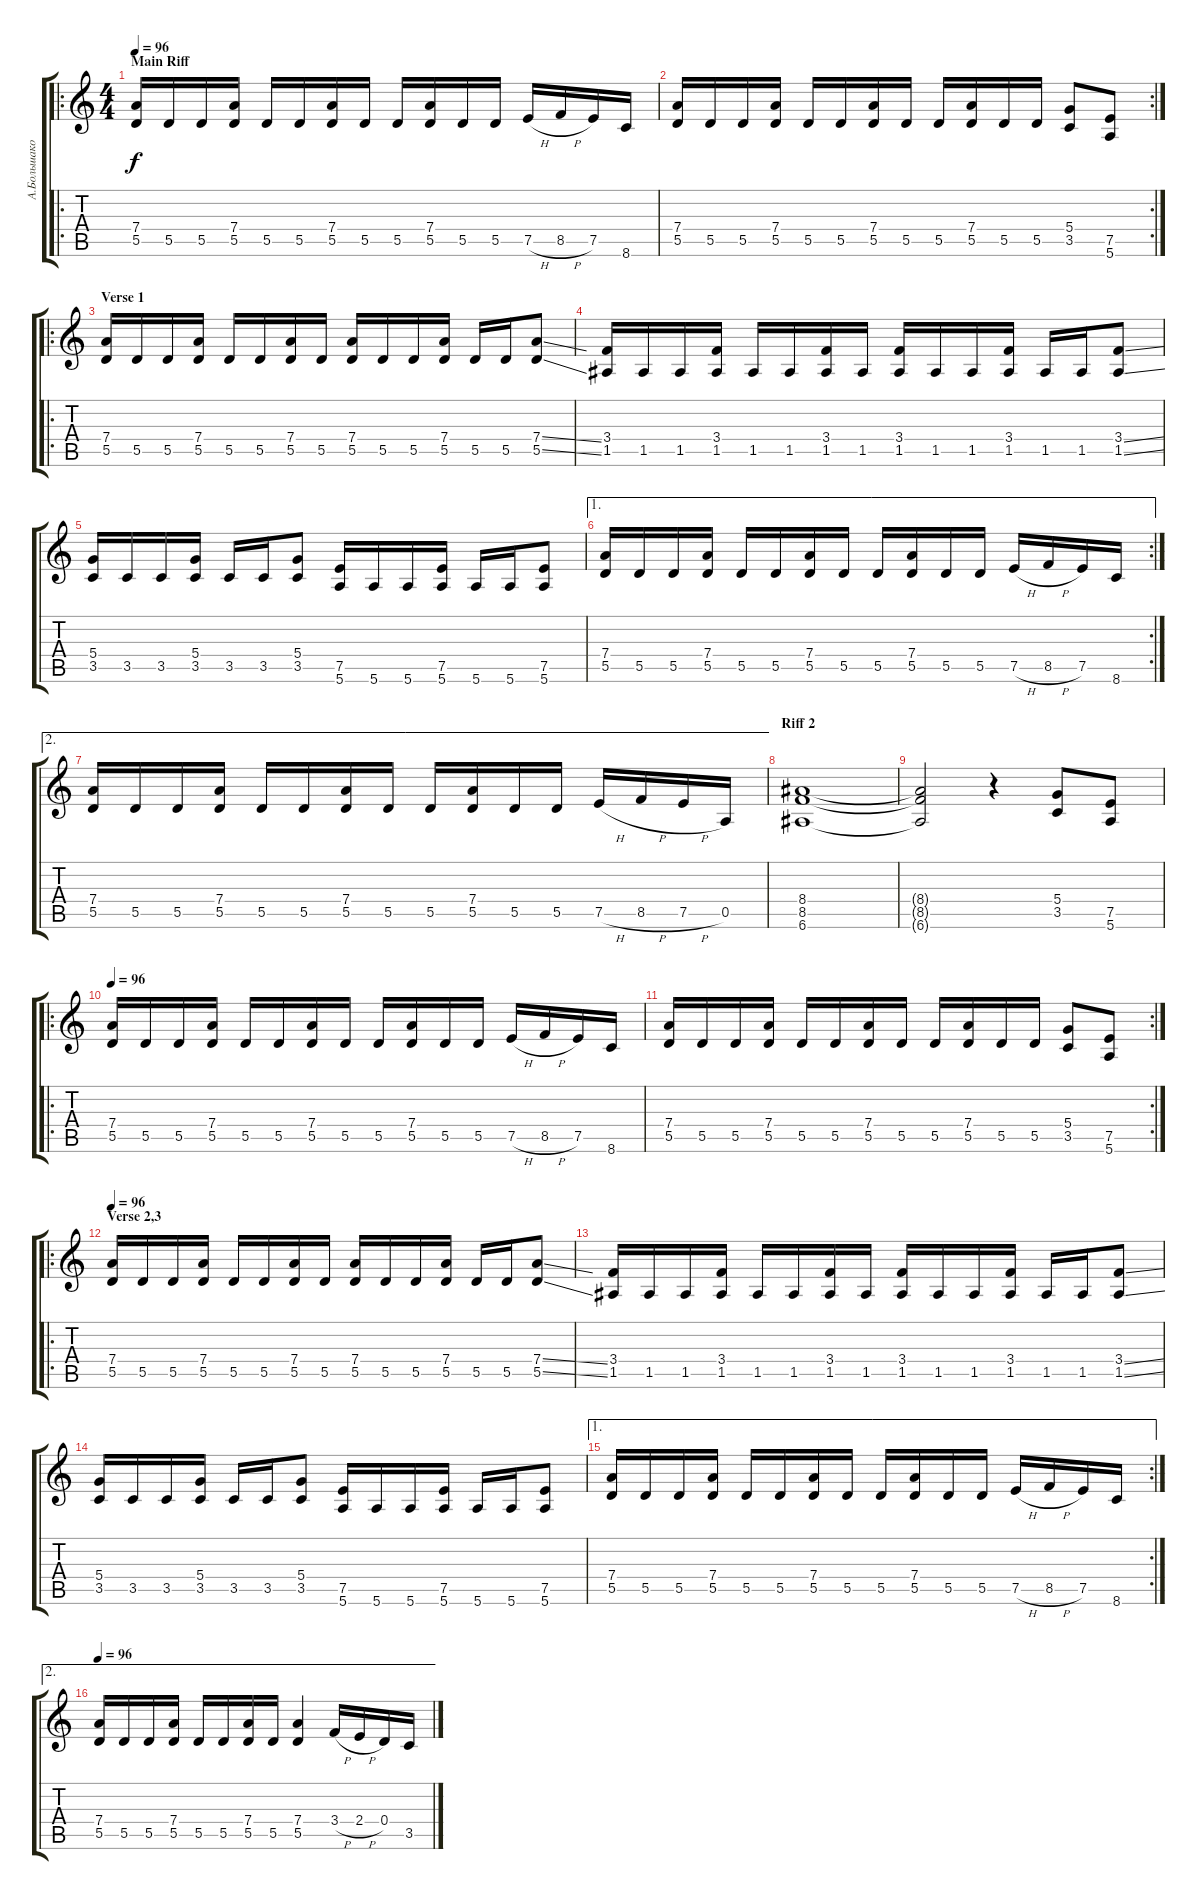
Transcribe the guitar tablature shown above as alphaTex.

\track ("А.Большаков" "А.Большако") {instrument overdrivenguitar}
\staff {score tabs}
\tuning (E4 B3 G3 D3 A2 E2) {hide}
\ro
\ts (4 4)
\section ("" "Main Riff")
\tempo 96
\clef g2
\ks c
(7.4 5.5).16{dy f instrument overdrivenguitar} 5.5.16 5.5.16 (7.4 5.5).16 5.5.16 5.5.16 (7.4 5.5).16 5.5.16 5.5.16 (7.4 5.5).16 5.5.16 5.5.16 7.5{h}.16 8.5{h}.16 7.5.16 8.6.16 |
\rc 2
(7.4 5.5).16 5.5.16 5.5.16 (7.4 5.5).16 5.5.16 5.5.16 (7.4 5.5).16 5.5.16 5.5.16 (7.4 5.5).16 5.5.16 5.5.16 (5.4 3.5).8 (7.5 5.6).8 |
\ro
\section ("" "Verse 1")
(7.4 5.5).16 5.5.16 5.5.16 (7.4 5.5).16 5.5.16 5.5.16 (7.4 5.5).16 5.5.16 (7.4 5.5).16 5.5.16 5.5.16 (7.4 5.5).16 5.5.16 5.5.16 (7.4{ss} 5.5{ss}).8 |
(3.4 1.5).16 1.5.16 1.5.16 (3.4 1.5).16 1.5.16 1.5.16 (3.4 1.5).16 1.5.16 (3.4 1.5).16 1.5.16 1.5.16 (3.4 1.5).16 1.5.16 1.5.16 (3.4{ss} 1.5{ss}).8 |
(5.4 3.5).16 3.5.16 3.5.16 (5.4 3.5).16 3.5.16 3.5.16 (5.4 3.5).8 (7.5 5.6).16 5.6.16 5.6.16 (7.5 5.6).16 5.6.16 5.6.16 (7.5 5.6).8 |
\ae 1
\rc 2
(7.4 5.5).16 5.5.16 5.5.16 (7.4 5.5).16 5.5.16 5.5.16 (7.4 5.5).16 5.5.16 5.5.16 (7.4 5.5).16 5.5.16 5.5.16 7.5{h}.16 8.5{h}.16 7.5.16 8.6.16 |
\ae 2
(7.4 5.5).16 5.5.16 5.5.16 (7.4 5.5).16 5.5.16 5.5.16 (7.4 5.5).16 5.5.16 5.5.16 (7.4 5.5).16 5.5.16 5.5.16 7.5{h}.16 8.5{h}.16 7.5{h}.16 0.5.16 |
\section ("" "Riff 2")
(8.4 8.5 6.6).1 |
(8.4{t} 8.5{t} 6.6{t}).2 r.4 (5.4 3.5).8 (7.5 5.6).8 |
\ro
\tempo 96
(7.4 5.5).16 5.5.16 5.5.16 (7.4 5.5).16 5.5.16 5.5.16 (7.4 5.5).16 5.5.16 5.5.16 (7.4 5.5).16 5.5.16 5.5.16 7.5{h}.16 8.5{h}.16 7.5.16 8.6.16 |
\rc 2
(7.4 5.5).16 5.5.16 5.5.16 (7.4 5.5).16 5.5.16 5.5.16 (7.4 5.5).16 5.5.16 5.5.16 (7.4 5.5).16 5.5.16 5.5.16 (5.4 3.5).8 (7.5 5.6).8 |
\ro
\section ("" "Verse 2,3")
\tempo 96
(7.4 5.5).16 5.5.16 5.5.16 (7.4 5.5).16 5.5.16 5.5.16 (7.4 5.5).16 5.5.16 (7.4 5.5).16 5.5.16 5.5.16 (7.4 5.5).16 5.5.16 5.5.16 (7.4{ss} 5.5{ss}).8 |
(3.4 1.5).16 1.5.16 1.5.16 (3.4 1.5).16 1.5.16 1.5.16 (3.4 1.5).16 1.5.16 (3.4 1.5).16 1.5.16 1.5.16 (3.4 1.5).16 1.5.16 1.5.16 (3.4{ss} 1.5{ss}).8 |
(5.4 3.5).16 3.5.16 3.5.16 (5.4 3.5).16 3.5.16 3.5.16 (5.4 3.5).8 (7.5 5.6).16 5.6.16 5.6.16 (7.5 5.6).16 5.6.16 5.6.16 (7.5 5.6).8 |
\ae 1
\rc 2
(7.4 5.5).16 5.5.16 5.5.16 (7.4 5.5).16 5.5.16 5.5.16 (7.4 5.5).16 5.5.16 5.5.16 (7.4 5.5).16 5.5.16 5.5.16 7.5{h}.16 8.5{h}.16 7.5.16 8.6.16 |
\ae 2
\tempo 96
(7.4 5.5).16 5.5.16 5.5.16 (7.4 5.5).16 5.5.16 5.5.16 (7.4 5.5).16 5.5.16 (7.4 5.5).4 3.4{h}.16 2.4{h}.16 0.4.16 3.5.16
